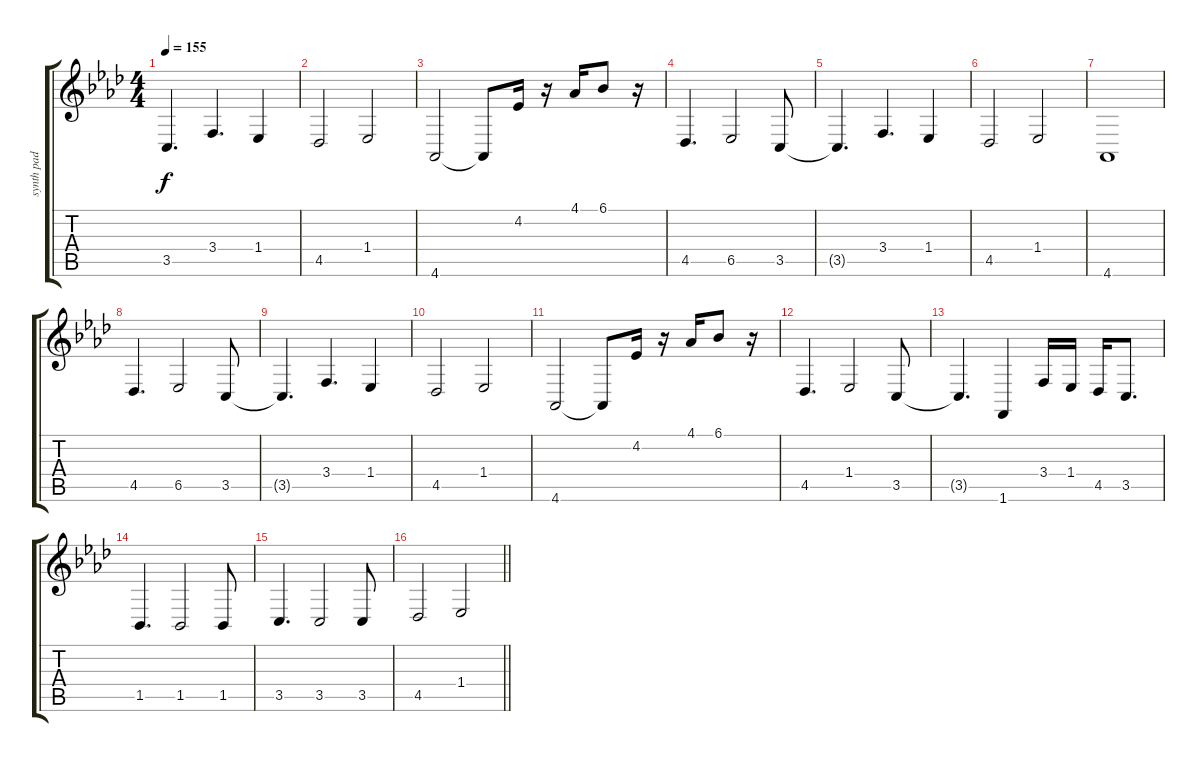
\track ("synth pad" "synth pad") {instrument pad3polysynth}
\staff {score tabs}
\tuning (E4 B3 G3 D3 A2 E2) {hide}
\ts (4 4)
\tempo 155
\clef g2
\ks ab
3.5{t}.4{d dy f} 3.4.4{d} 1.4.4 |
4.5.2 1.4.2 |
4.6.2 4.6{t}.8 4.2.16 r.16 4.1.16 6.1.8 r.16 |
4.5.4{d} 6.5.2 3.5.8 |
3.5{t}.4{d} 3.4.4{d} 1.4.4 |
4.5.2 1.4.2 |
4.6.1 |
4.5.4{d} 6.5.2 3.5.8 |
3.5{t}.4{d} 3.4.4{d} 1.4.4 |
4.5.2 1.4.2 |
4.6.2 4.6{t}.8 4.2.16 r.16 4.1.16 6.1.8 r.16 |
4.5.4{d} 1.4.2 3.5.8 |
3.5{t}.4{d} 1.6.4 3.4.16 1.4.16 4.5.16 3.5.8{d} |
1.5.4{d} 1.5.2 1.5.8 |
3.5.4{d} 3.5.2 3.5.8 |
\barLineRight lightlight
4.5.2 1.4.2
